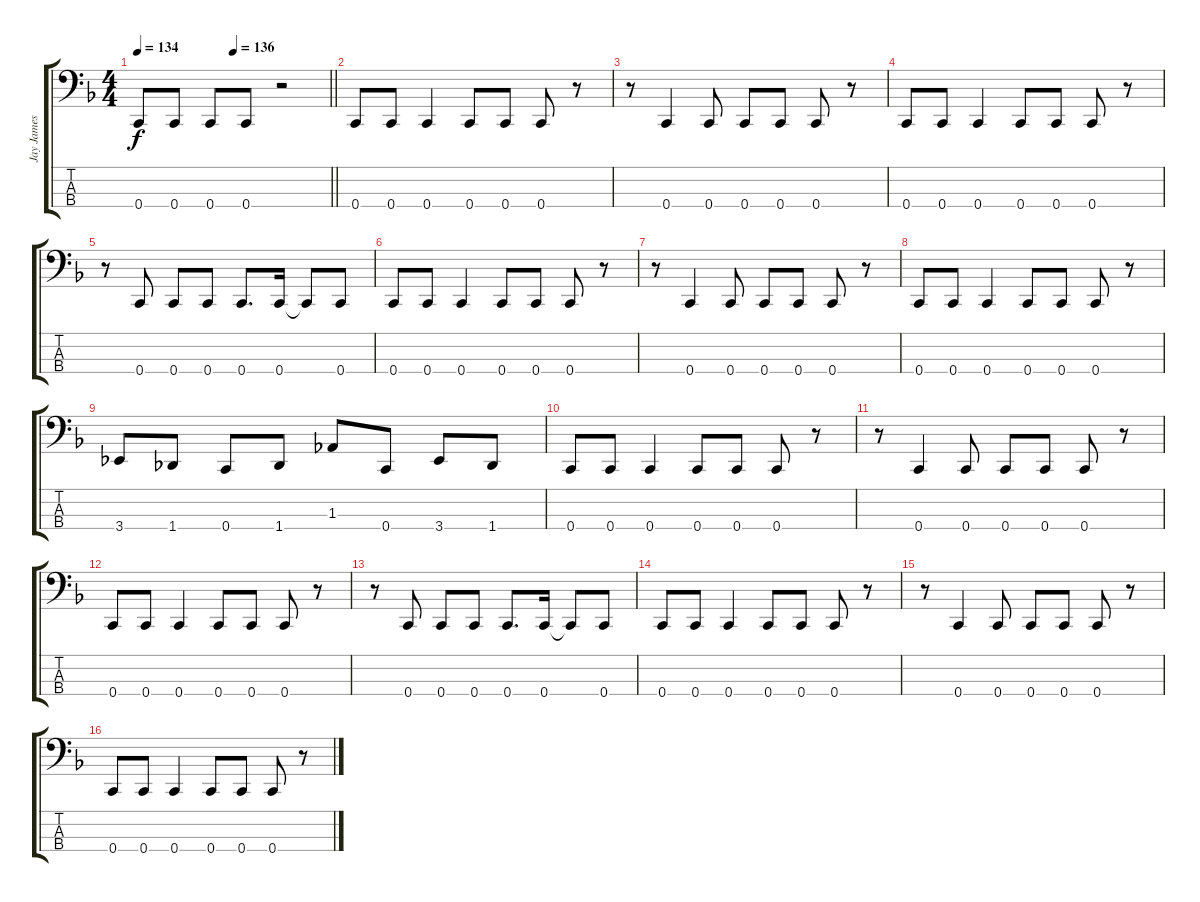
\track ("Jay James" "Jay James") {instrument electricbasspick}
\staff {score tabs}
\tuning (F2 C2 G1 C1) {hide}
\ts (4 4)
\tempo 134
\tempo (136 0.5)
\clef f4
\barLineRight lightlight
\ks f
0.4.8{dy f} 0.4.8 0.4.8 0.4.8 r.2 |
0.4.8 0.4.8 0.4.4 0.4.8 0.4.8 0.4.8 r.8 |
r.8 0.4.4 0.4.8 0.4.8 0.4.8 0.4.8 r.8 |
0.4.8 0.4.8 0.4.4 0.4.8 0.4.8 0.4.8 r.8 |
r.8 0.4.8 0.4.8 0.4.8 0.4.8{d} 0.4.16 0.4{t}.8 0.4.8 |
0.4.8 0.4.8 0.4.4 0.4.8 0.4.8 0.4.8 r.8 |
r.8 0.4.4 0.4.8 0.4.8 0.4.8 0.4.8 r.8 |
0.4.8 0.4.8 0.4.4 0.4.8 0.4.8 0.4.8 r.8 |
3.4.8 1.4.8 0.4.8 1.4.8 1.3.8 0.4.8 3.4.8 1.4.8 |
0.4.8 0.4.8 0.4.4 0.4.8 0.4.8 0.4.8 r.8 |
r.8 0.4.4 0.4.8 0.4.8 0.4.8 0.4.8 r.8 |
0.4.8 0.4.8 0.4.4 0.4.8 0.4.8 0.4.8 r.8 |
r.8 0.4.8 0.4.8 0.4.8 0.4.8{d} 0.4.16 0.4{t}.8 0.4.8 |
0.4.8 0.4.8 0.4.4 0.4.8 0.4.8 0.4.8 r.8 |
r.8 0.4.4 0.4.8 0.4.8 0.4.8 0.4.8 r.8 |
0.4.8 0.4.8 0.4.4 0.4.8 0.4.8 0.4.8 r.8
